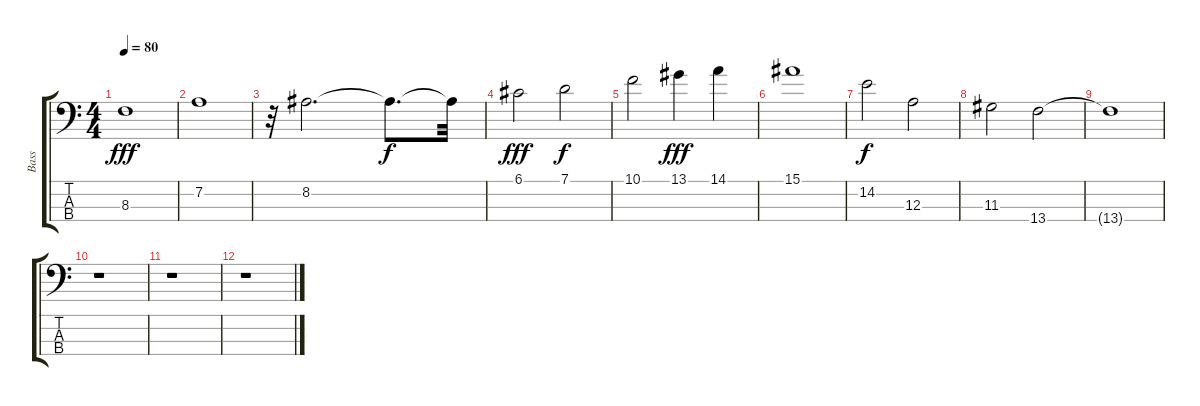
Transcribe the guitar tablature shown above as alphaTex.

\track ("Bass" "Bass") {instrument electricbassfinger}
\staff {score tabs}
\tuning (G2 D2 A1 E1) {hide}
\ts (4 4)
\tempo 80
\clef f4
\ks c
8.3.1{dy fff} |
7.2.1 |
r.32 8.2.2{d} 8.2{t}.8{d dy f} 8.2{t}.32 |
6.1.2{dy fff} 7.1.2{dy f} |
10.1.2 13.1.4{dy fff} 14.1.4 |
15.1.1 |
14.2.2{dy f} 12.3.2 |
11.3.2 13.4.2 |
13.4{t}.1 |
r.1 |
r.1 |
r.1
